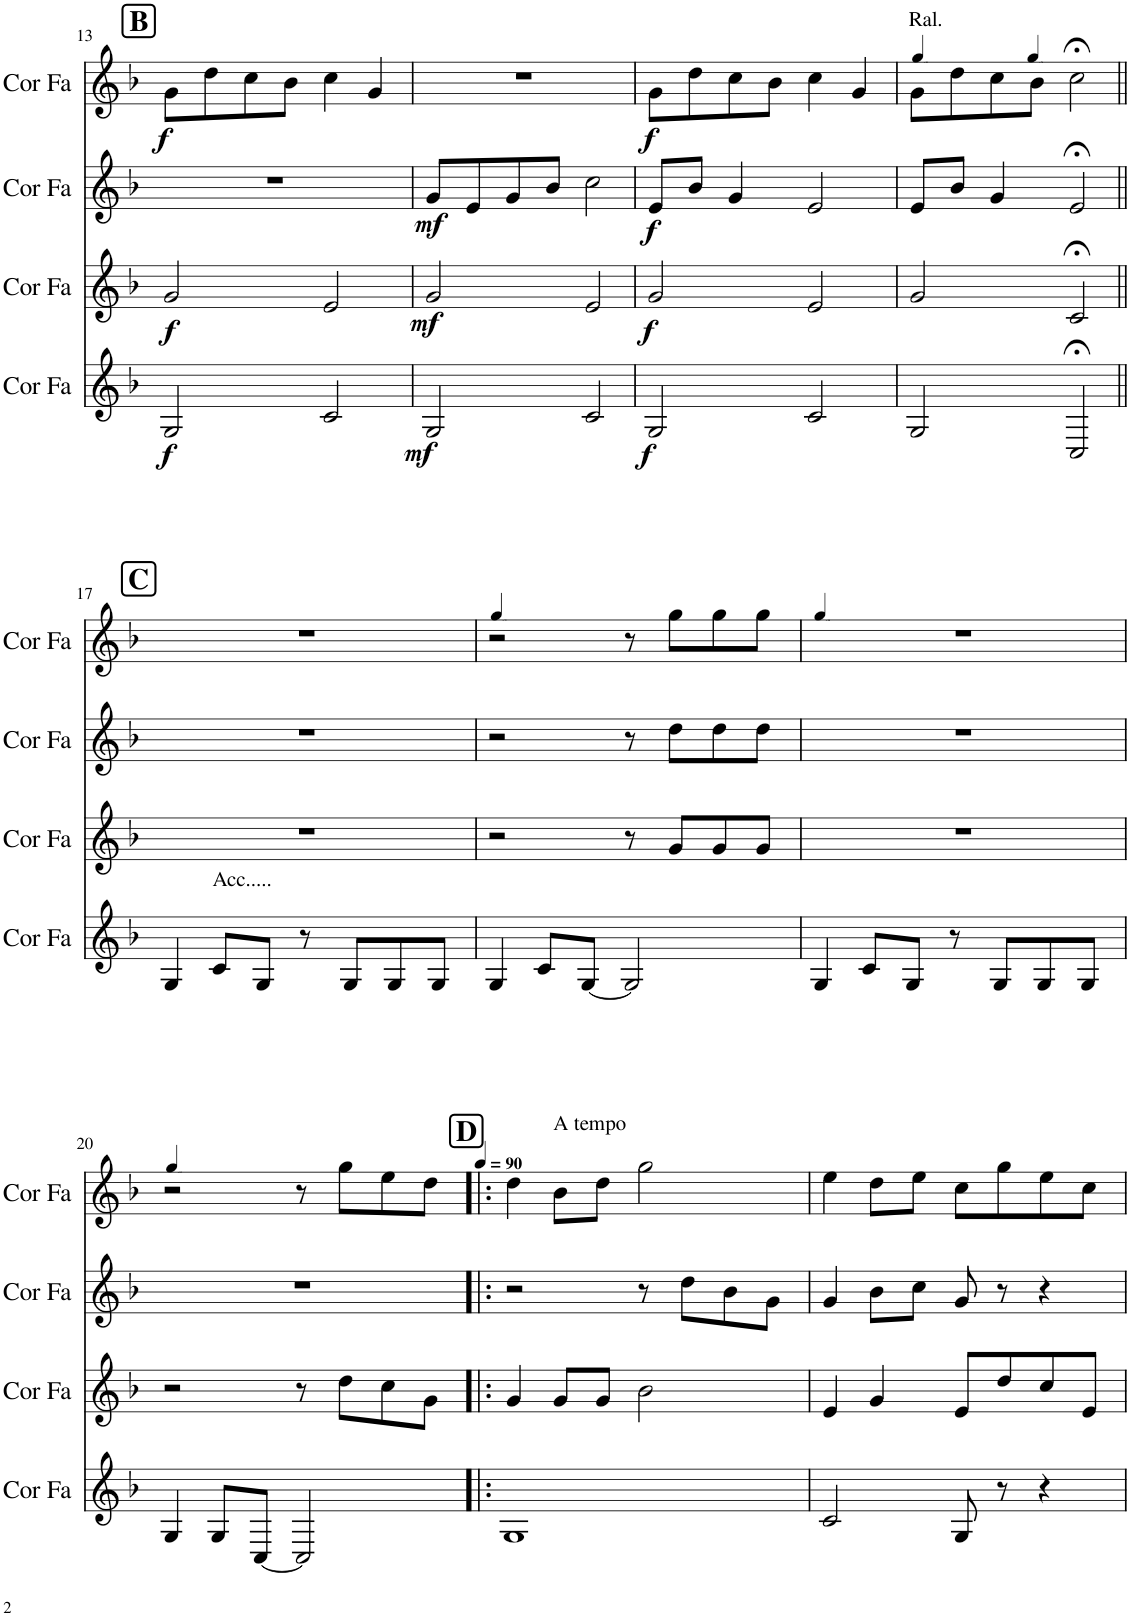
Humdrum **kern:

**kern	**dynam	**kern	**dynam	**kern	**dynam	**kern	**dynam
*part4	*part4	*part3	*part3	*part2	*part2	*part1	*part1
*staff4	*staff4	*staff3	*staff3	*staff2	*staff2	*staff1	*staff1
*I"Cor en Fa	*	*I"Cor en Fa	*	*I"Cor en Fa	*	*I"Cor en Fa	*
*I'Cor Fa	*	*I'Cor Fa	*	*I'Cor Fa	*	*I'Cor Fa	*
!!LO:PB:g=z
*clefG2	*	*clefG2	*	*clefG2	*	*clefG2	*
*Trd4c7	*	*Trd4c7	*	*Trd4c7	*	*Trd4c7	*
*k[b-]	*	*k[b-]	*	*k[b-]	*	*k[b-]	*
*M4/4	*	*M4/4	*	*M4/4	*	*M4/4	*
!!LO:REH:place=s1:a:B:cj:fs=14:t=B
=13	=13	=13	=13	=13	=13	=13	=13
!	!LO:DY:b	!	!LO:DY:b	!	!	!	!LO:DY:b
2G/	f	2g/	f	1r	.	8g\L	f
.	.	.	.	.	.	8dd\	.
.	.	.	.	.	.	8cc\	.
.	.	.	.	.	.	8b-\J	.
2c/	.	2e/	.	.	.	4cc\	.
.	.	.	.	.	.	4g/	.
=14	=14	=14	=14	=14	=14	=14	=14
!	!LO:DY:b	!	!LO:DY:b	!	!LO:DY:b	!	!
2G/	mf	2g/	mf	8g/L	mf	1r	.
.	.	.	.	8e/	.	.	.
.	.	.	.	8g/	.	.	.
.	.	.	.	8b-/J	.	.	.
2c/	.	2e/	.	2cc\	.	.	.
=15	=15	=15	=15	=15	=15	=15	=15
!	!LO:DY:b	!	!LO:DY:b	!	!LO:DY:b	!	!LO:DY:b
2G/	f	2g/	f	8e/L	f	8g\L	f
.	.	.	.	8b-/J	.	8dd\	.
.	.	.	.	4g/	.	8cc\	.
.	.	.	.	.	.	8b-\J	.
2c/	.	2e/	.	2e/	.	4cc\	.
.	.	.	.	.	.	4g/	.
=16	=16	=16	=16	=16	=16	=16	=16
*	*	*	*	*	*	*MM80	*
!	!	!	!	!	!	!LO:TX:a:t=Ral.	!
2G/	.	2g/	.	8e/L	.	8g\L	.
.	.	.	.	8b-/J	.	8dd\	.
.	.	.	.	4g/	.	8cc\	.
*	*	*	*	*	*	*MM70	*
.	.	.	.	.	.	8b-\J	.
2C;</	.	2c;</	.	2e;</	.	2cc;<\	.
!!LO:LB:g=z
!!LO:REH:place=s1:a:B:cj:fs=14:t=C
=17||	=17||	=17||	=17||	=17||	=17||	=17||	=17||
!LO:TX:a:t=Acc.....	!	!	!	!	!	!	!
4G/	.	1r	.	1r	.	1r	.
8c/L	.	.	.	.	.	.	.
8G/J	.	.	.	.	.	.	.
8r	.	.	.	.	.	.	.
8G/L	.	.	.	.	.	.	.
8G/	.	.	.	.	.	.	.
8G/J	.	.	.	.	.	.	.
=18	=18	=18	=18	=18	=18	=18	=18
*	*	*	*	*	*	*MM75	*
4G/	.	2r	.	2r	.	2r	.
8c/L	.	.	.	.	.	.	.
[8G/J	.	.	.	.	.	.	.
2G/]	.	8r	.	8r	.	8r	.
.	.	8g/L	.	8dd\L	.	8gg\L	.
.	.	8g/	.	8dd\	.	8gg\	.
.	.	8g/J	.	8dd\J	.	8gg\J	.
=19	=19	=19	=19	=19	=19	=19	=19
*	*	*	*	*	*	*MM80	*
4G/	.	1r	.	1r	.	1r	.
8c/L	.	.	.	.	.	.	.
8G/J	.	.	.	.	.	.	.
8r	.	.	.	.	.	.	.
8G/L	.	.	.	.	.	.	.
8G/	.	.	.	.	.	.	.
8G/J	.	.	.	.	.	.	.
!!LO:LB:g=z
=20	=20	=20	=20	=20	=20	=20	=20
*	*	*	*	*	*	*MM85	*
4G/	.	2r	.	1r	.	2r	.
8G/L	.	.	.	.	.	.	.
[8C/J	.	.	.	.	.	.	.
2C/]	.	8r	.	.	.	8r	.
.	.	8dd\L	.	.	.	8gg\L	.
.	.	8cc\	.	.	.	8ee\	.
.	.	8g\J	.	.	.	8dd\J	.
=21!|:	=21!|:	=21!|:	=21!|:	=21!|:	=21!|:	=21!|:	=21!|:
!!LO:REH:place=s1:a:B:cj:fs=14:t=D
*	*	*	*	*	*	*MM90	*
1G	.	4g/	.	2r	.	4dd\	.
!	!	!	!	!	!	!LO:TX:a:t=A tempo	!
.	.	8g/L	.	.	.	8b-\L	.
.	.	8g/J	.	.	.	8dd\J	.
.	.	2b-\	.	8r	.	2gg\	.
.	.	.	.	8dd\L	.	.	.
.	.	.	.	8b-\	.	.	.
.	.	.	.	8g\J	.	.	.
=22	=22	=22	=22	=22	=22	=22	=22
2c/	.	4e/	.	4g/	.	4ee\	.
.	.	4g/	.	8b-\L	.	8dd\L	.
.	.	.	.	8cc\J	.	8ee\J	.
8G/	.	8e/L	.	8g/	.	8cc\L	.
8r	.	8dd/	.	8r	.	8gg\	.
4r	.	8cc/	.	4r	.	8ee\	.
.	.	8e/J	.	.	.	8cc\J	.
=	=	=	=	=	=	=	=
*-	*-	*-	*-	*-	*-	*-	*-
